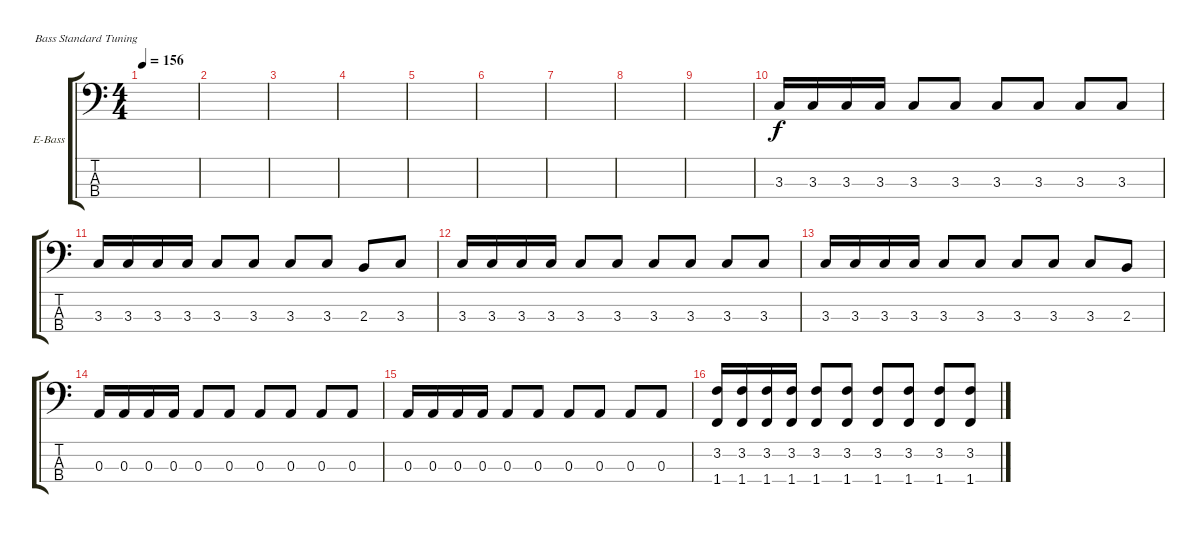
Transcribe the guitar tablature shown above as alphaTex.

\defaultSystemsLayout 4
\bracketExtendMode groupsimilarinstruments
\firstSystemTrackNameOrientation horizontal
\otherSystemsTrackNameOrientation horizontal
\track ("Electric Bass" "E-Bass") {instrument electricbassfinger}
\staff {score tabs}
\tuning (G2 D2 A1 E1)
\ts (4 4)
\tempo 156
\clef f4
\ks c
|
|
|
|
|
|
|
|
|
3.3.16 3.3.16 3.3.16 3.3.16 3.3.8 3.3.8 3.3.8 3.3.8 3.3.8 3.3.8 |
3.3.16 3.3.16 3.3.16 3.3.16 3.3.8 3.3.8 3.3.8 3.3.8 2.3.8 3.3.8 |
3.3.16 3.3.16 3.3.16 3.3.16 3.3.8 3.3.8 3.3.8 3.3.8 3.3.8 3.3.8 |
3.3.16 3.3.16 3.3.16 3.3.16 3.3.8 3.3.8 3.3.8 3.3.8 3.3.8 2.3.8 |
0.3.16 0.3.16 0.3.16 0.3.16 0.3.8 0.3.8 0.3.8 0.3.8 0.3.8 0.3.8 |
0.3.16 0.3.16 0.3.16 0.3.16 0.3.8 0.3.8 0.3.8 0.3.8 0.3.8 0.3.8 |
(1.4 3.2).16 (1.4 3.2).16 (1.4 3.2).16 (1.4 3.2).16 (1.4 3.2).8 (1.4 3.2).8 (1.4 3.2).8 (1.4 3.2).8 (1.4 3.2).8 (1.4 3.2).8
